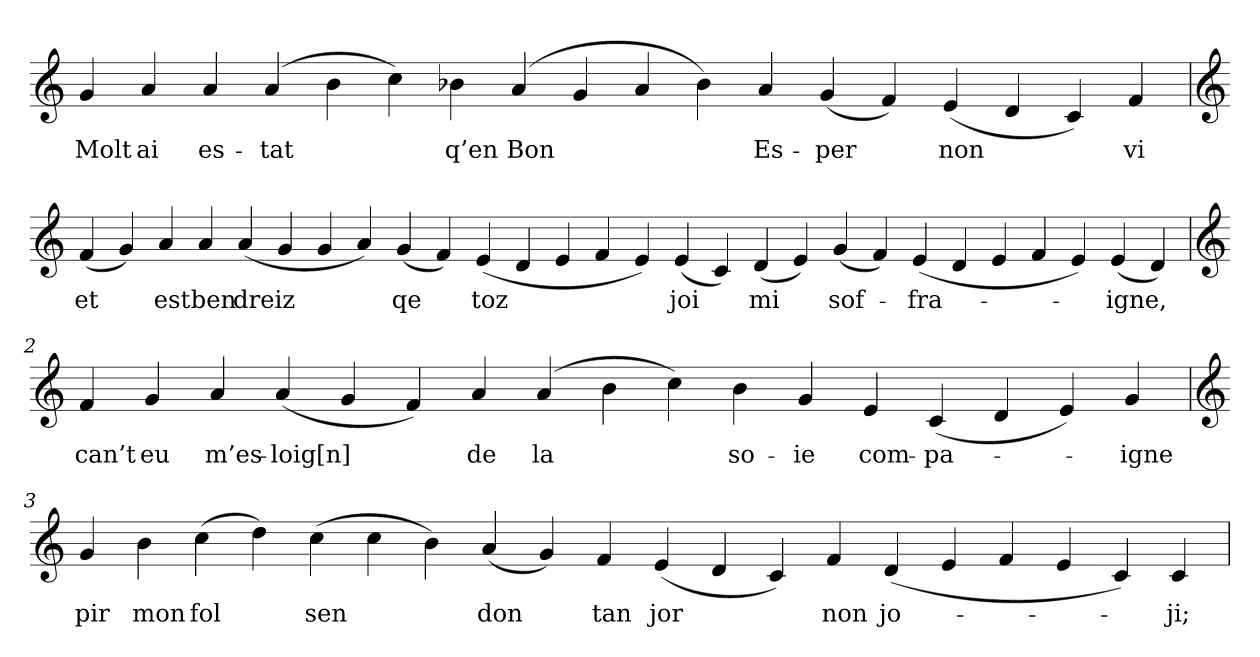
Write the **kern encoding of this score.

**kern	**text
*part1	*part1
*staff1	*staff1
*clefG2	*
=	=
4g	Molt
4a	ai
4a	es-
(4a	-tat
4b	.
4cc)	.
4b-X	q’en
(4a	Bon
4g	.
4a	.
4b-)	.
4a	Es-
(4g	-per
4f)	.
(4e	non
4d	.
4c)	.
4f	vi
=1	=1
*clefG2	*
(4f	et
4g)	.
4a	est
4a	ben
(4a	dreiz
4g	.
4g	.
4a)	.
(4g	qe
4f)	.
(4e	toz
4d	.
4e	.
4f	.
4e)	.
(4e	joi
4c)	.
(4d	mi
4e)	.
(4g	sof-
4f)	.
(4e	-fra-
4d	.
4e	.
4f	.
4e)	.
(4e	-igne,
4d)	.
=2	=2
*clefG2	*
4f	can’t
4g	eu
4a	m’es-
(4a	-loig[n]
4g	.
4f)	.
4a	de
(4a	la
4b	.
4cc)	.
4b	so-
4g	-ie
4e	com-
(4c	-pa-
4d	.
4e)	.
4g	-igne
=3	=3
*clefG2	*
4g	pir
4b	mon
(4cc	fol
4dd)	.
(4cc	sen
4cc	.
4b)	.
(4a	don
4g)	.
4f	tan
(4e	jor
4d	.
4c)	.
4f	non
(4d	jo-
4e	.
4f	.
4e	.
4c)	.
4c	-ji;
=	=
*-	*-
